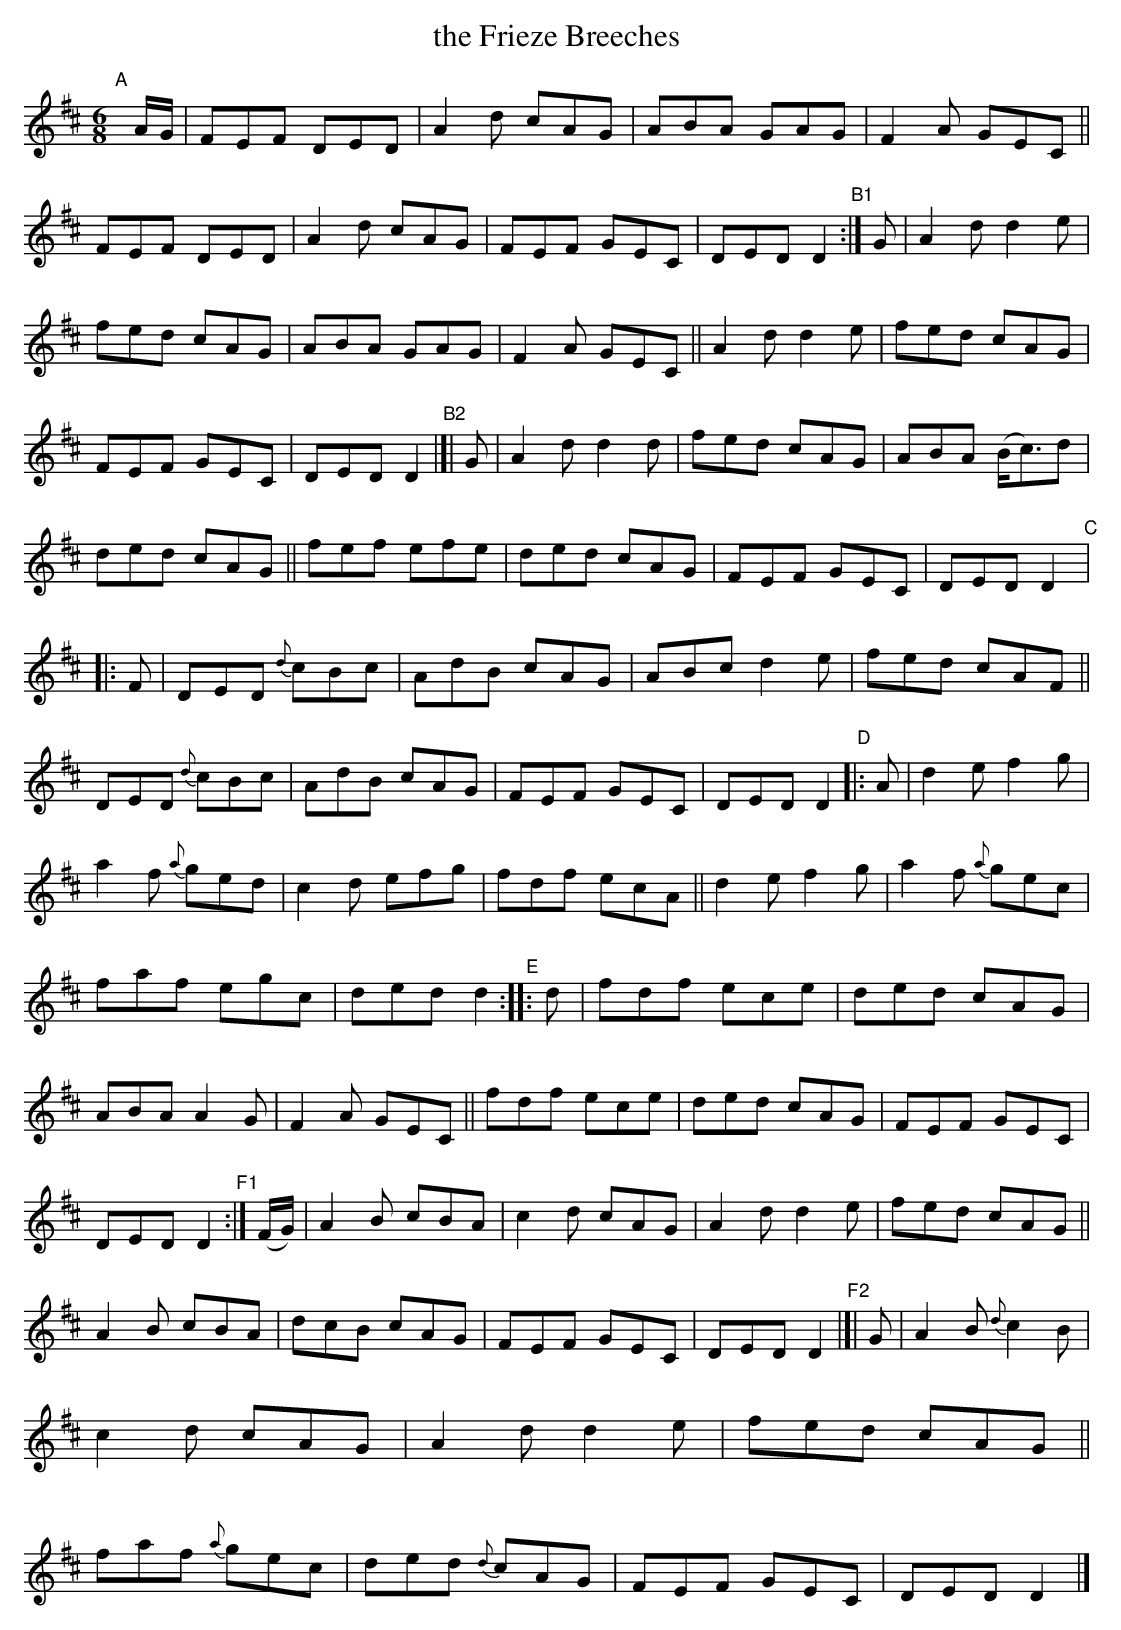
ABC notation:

X:1
T: the Frieze Breeches
M: 6/8
L: 1/8
K: D
"^A" [|] A/G/ \
 | FEF DED | A2d cAG | ABA GAG | F2A GEC \
|| FEF DED | A2d cAG | FEF GEC | DED D2 \
"^B1":| G \
 | A2d d2e | fed cAG | ABA GAG | F2A GEC \
|| A2d d2e | fed cAG | FEF GEC | DED D2 \
"^B2"|[| G \
 | A2d d2d | fed cAG | ABA (B<c)d | ded cAG \
|| fef efe | ded cAG | FEF GEC | DED D2 \
"^C"|: F \
 | DED {d}cBc | AdB cAG | ABc d2e | fed cAF \
|| DED {d}cBc | AdB cAG | FEF GEC | DED D2 \
"^D"|: A \
 | d2e f2g | a2f {a}ged | c2d efg | fdf ecA \
|| d2e f2g | a2f {a}gec | faf egc | ded d2 \
"^E":: d \
 | fdf ece | ded cAG | ABA A2G | F2A GEC \
|| fdf ece | ded cAG | FEF GEC | DED D2 \
"^F1":| (F/G/) \
 | A2B cBA | c2d cAG | A2d d2e | fed cAG \
|| A2B cBA | dcB cAG | FEF GEC | DED D2 \
"^F2"|[| G \
 | A2B {d}c2B | c2d cAG | A2d d2e | fed cAG \
|| faf {a}gec | ded {d}cAG | FEF GEC | DED D2 |]
